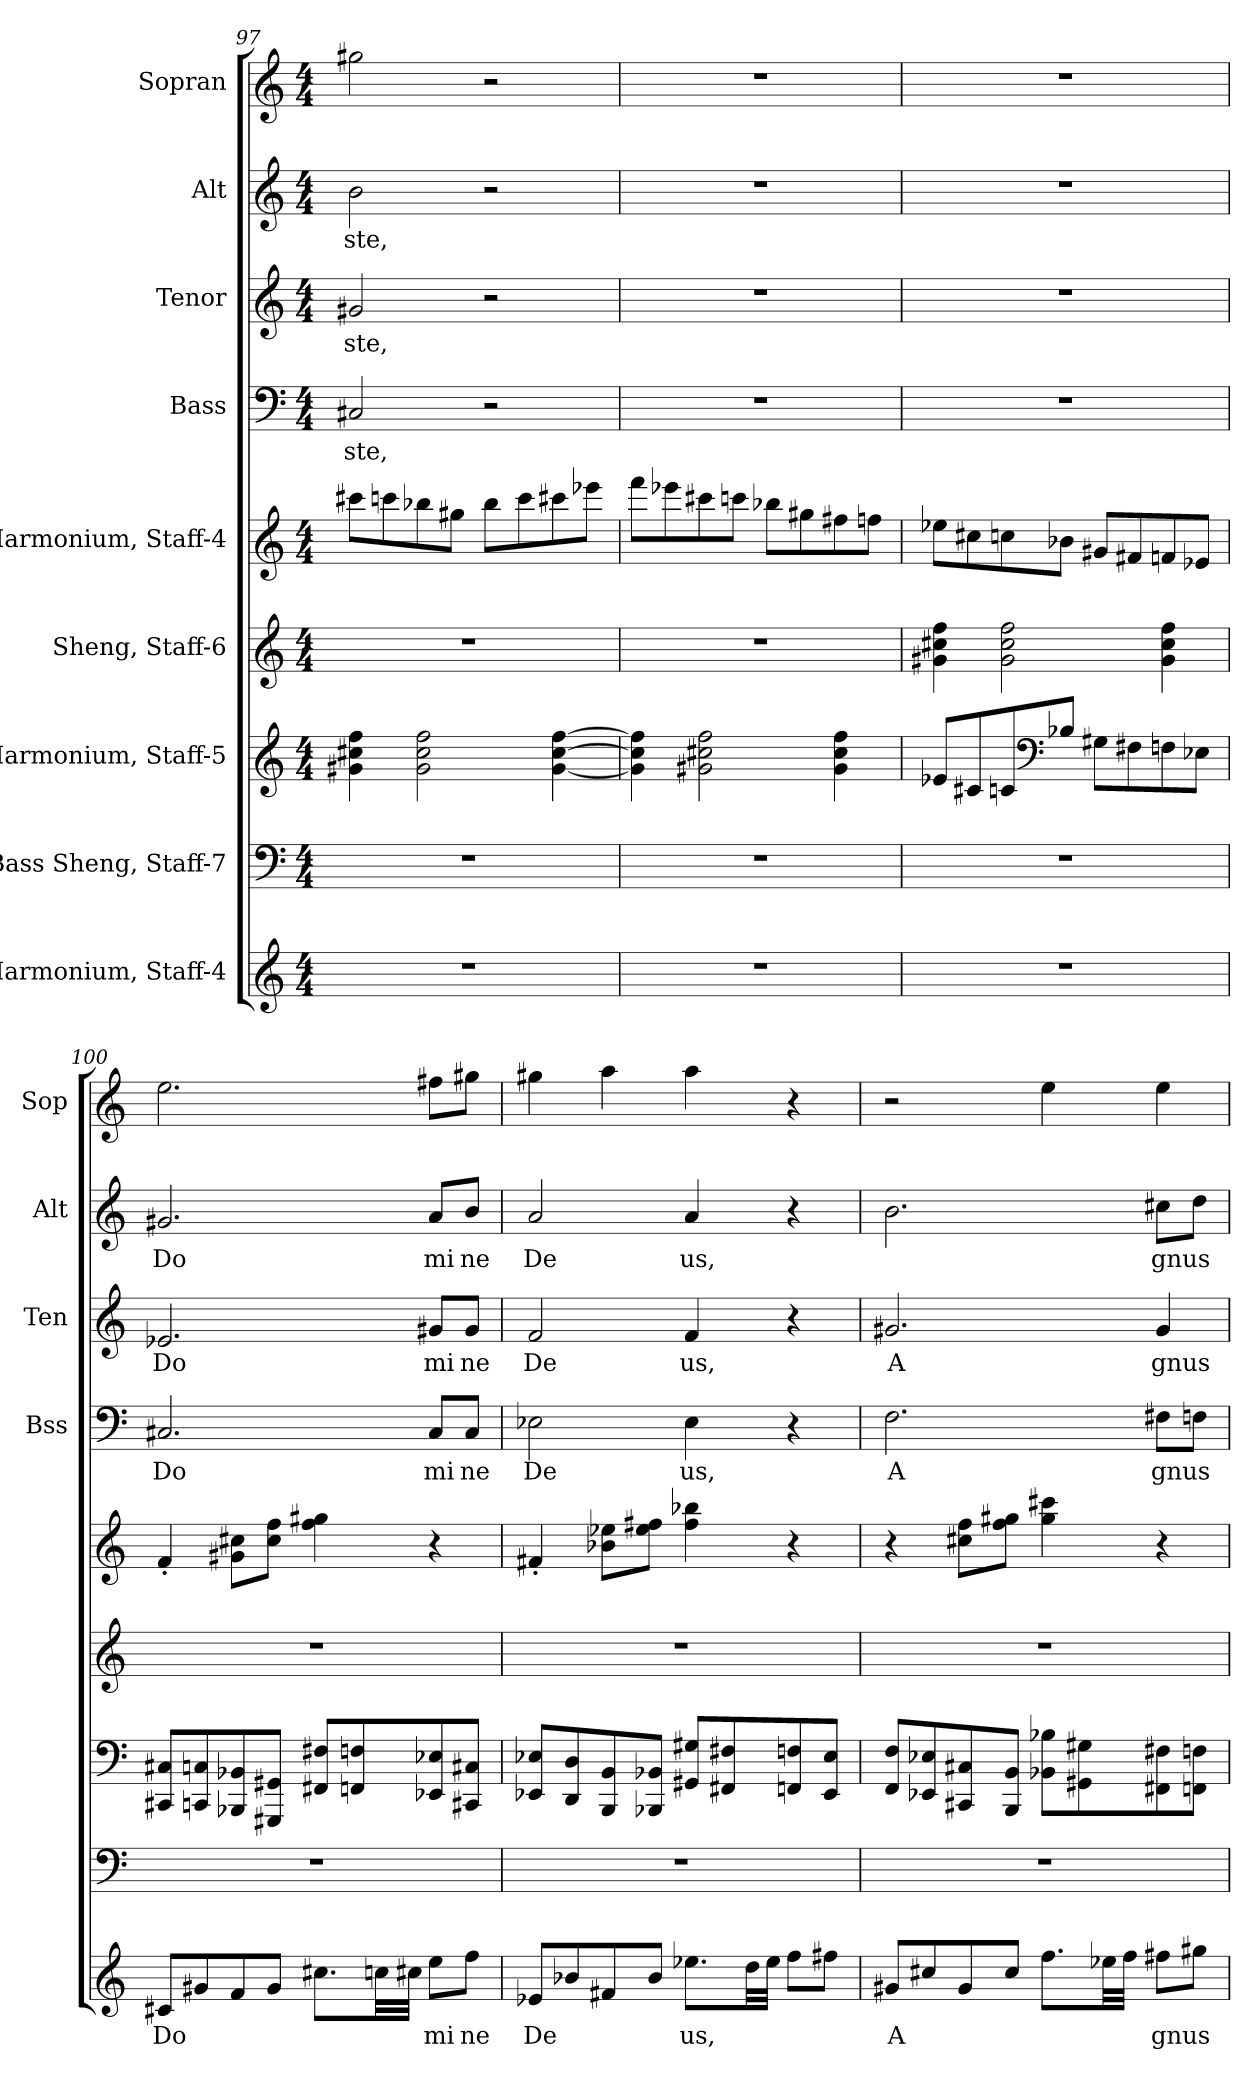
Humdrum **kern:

**kern	**text	**kern	**kern	**kern	**kern	**kern	**text	**kern	**text	**kern	**text	**kern
*part9	*part9	*part8	*part7	*part6	*part5	*part4	*part4	*part3	*part3	*part2	*part2	*part1
*staff9	*staff9	*staff8	*staff7	*staff6	*staff5	*staff4	*staff4	*staff3	*staff3	*staff2	*staff2	*staff1
*I"Harmonium, Staff-4	*	*I"Bass Sheng, Staff-7	*I"Harmonium, Staff-5	*I"Sheng, Staff-6	*I"Harmonium, Staff-4	*I"Bass	*	*I"Tenor	*	*I"Alt	*	*I"Sopran
*	*	*	*	*	*	*I'Bss	*	*I'Ten	*	*I'Alt	*	*I'Sop
*clefG2	*	*clefF4	*clefG2	*clefG2	*clefG2	*clefF4	*	*clefG2	*	*clefG2	*	*clefG2
*	*	*	*	*	*	*	*	*ITrd4c7	*	*ITrd2c3	*	*ITrd2c3
*k[]	*	*k[]	*k[]	*k[]	*k[]	*k[]	*	*k[b-]	*	*k[f#c#g#]	*	*k[f#c#g#]
*M4/4	*	*M4/4	*M4/4	*M4/4	*M4/4	*M4/4	*	*M4/4	*	*M4/4	*	*M4/4
=97	=97	=97	=97	=97	=97	=97	=97	=97	=97	=97	=97	=97
1r	.	1r	4g#X\ 4cc#X\ 4ff\	1r	8ccc#X\L	2C#X/	ste,	2c#X/	ste,	2g#\	ste,	2ee#X\
.	.	.	.	.	8cccn\	.	.	.	.	.	.	.
.	.	.	2g#\ 2cc#\ 2ff\	.	8bb-X\	.	.	.	.	.	.	.
.	.	.	.	.	8gg#X\J	.	.	.	.	.	.	.
.	.	.	.	.	8bb-\L	2r	.	2r	.	2r	.	2r
.	.	.	.	.	8ccc\	.	.	.	.	.	.	.
.	.	.	[4g#\ [4cc#\ [4ff\	.	8ccc#X\	.	.	.	.	.	.	.
.	.	.	.	.	8eee-X\J	.	.	.	.	.	.	.
!!LO:PB:g=z
=98	=98	=98	=98	=98	=98	=98	=98	=98	=98	=98	=98	=98
1r	.	1r	4g#\] 4cc#\] 4ff\]	1r	8fff\L	1r	.	1r	.	1r	.	1r
.	.	.	.	.	8eee-X\	.	.	.	.	.	.	.
.	.	.	2g#X\ 2cc#X\ 2ff\	.	8ccc#X\	.	.	.	.	.	.	.
.	.	.	.	.	8cccn\J	.	.	.	.	.	.	.
.	.	.	.	.	8bb-X\L	.	.	.	.	.	.	.
.	.	.	.	.	8gg#X\	.	.	.	.	.	.	.
.	.	.	4g#\ 4cc#\ 4ff\	.	8ff#X\	.	.	.	.	.	.	.
.	.	.	.	.	8ffn\J	.	.	.	.	.	.	.
=99	=99	=99	=99	=99	=99	=99	=99	=99	=99	=99	=99	=99
1r	.	1r	8e-X/L	4g#X\ 4cc#X\ 4ff\	8ee-X\L	1r	.	1r	.	1r	.	1r
.	.	.	8c#X/	.	8cc#X\	.	.	.	.	.	.	.
.	.	.	8cn/	2g#\ 2cc#\ 2ff\	8ccn\	.	.	.	.	.	.	.
*	*	*	*clefF4	*	*	*	*	*	*	*	*	*
.	.	.	8B-X/J	.	8b-X\J	.	.	.	.	.	.	.
.	.	.	8G#X\L	.	8g#X/L	.	.	.	.	.	.	.
.	.	.	8F#X\	.	8f#X/	.	.	.	.	.	.	.
.	.	.	8Fn\	4g#\ 4cc#\ 4ff\	8fn/	.	.	.	.	.	.	.
.	.	.	8E-X\J	.	8e-X/J	.	.	.	.	.	.	.
!!LO:PB:g=z
=100	=100	=100	=100	=100	=100	=100	=100	=100	=100	=100	=100	=100
8c#X/L	Do	1r	8CC#X/ 8C#X/L	1r	4f'/	2.C#X/	Do	2.A-X/	Do	2.e#X/	Do	2.cc#\
8g#X/	.	.	8CCn/ 8Cn/	.	.	.	.	.	.	.	.	.
8f/	.	.	8BBB-X/ 8BB-X/	.	8g#X\ 8cc#X\L	.	.	.	.	.	.	.
8g#/J	.	.	8GGG#X/ 8GG#X/J	.	8cc#\ 8ff\J	.	.	.	.	.	.	.
8.cc#X\L	.	.	8FF#X/ 8F#X/L	.	4ff\ 4gg#X\	.	.	.	.	.	.	.
.	.	.	8FFn/ 8Fn/	.	.	.	.	.	.	.	.	.
32ccn\LL	.	.	.	.	.	.	.	.	.	.	.	.
32cc#X\JJJ	.	.	.	.	.	.	.	.	.	.	.	.
8ee\L	mi	.	8EE-X/ 8E-X/	.	4r	8C#/L	mi	8c#X/L	mi	8f#/L	mi	8dd#X\L
8ff\J	ne	.	8CC#X/ 8C#X/J	.	.	8C#/J	ne	8c#/J	ne	8g#/J	ne	8ee#X\J
=101	=101	=101	=101	=101	=101	=101	=101	=101	=101	=101	=101	=101
8e-X/L	De	1r	8EE-X/ 8E-X/L	1r	4f#X'/	2E-X\	De	2B-/	De	2f#/	De	4ee#X\
8b-X/	.	.	8DD/ 8D/	.	.	.	.	.	.	.	.	.
8f#X/	.	.	8BBB/ 8BB/	.	8b-X\ 8ee-X\L	.	.	.	.	.	.	4ff#\
8b-/J	.	.	8BBB-X/ 8BB-X/J	.	8ee-\ 8ff#X\J	.	.	.	.	.	.	.
8.ee-X\L	us,	.	8GG#X/ 8G#X/L	.	4ff#\ 4bb-X\	4E-\	us,	4B-/	us,	4f#/	us,	4ff#\
.	.	.	8FF#X/ 8F#X/	.	.	.	.	.	.	.	.	.
32dd\LL	.	.	.	.	.	.	.	.	.	.	.	.
32ee-\JJJ	.	.	.	.	.	.	.	.	.	.	.	.
8ff\L	.	.	8FFn/ 8Fn/	.	4r	4r	.	4r	.	4r	.	4r
8ff#X\J	.	.	8EE-/ 8E-/J	.	.	.	.	.	.	.	.	.
!!LO:PB:g=z
=102	=102	=102	=102	=102	=102	=102	=102	=102	=102	=102	=102	=102
8g#X/L	A	1r	8FF/ 8F/L	1r	4r	2.F\	A	2.c#X/	A	2.g#\	.	2r
8cc#X/	.	.	8EE-X/ 8E-X/	.	.	.	.	.	.	.	.	.
8g#/	.	.	8CC#X/ 8C#X/	.	8cc#X\ 8ff\L	.	.	.	.	.	.	.
8cc#/J	.	.	8BBB/ 8BB/J	.	8ff\ 8gg#X\J	.	.	.	.	.	.	.
8.ff\L	.	.	8BB-X\ 8B-X\L	.	4gg#\ 4ccc#X\	.	.	.	.	.	.	4cc#\
.	.	.	8GG#X\ 8G#X\	.	.	.	.	.	.	.	.	.
32ee-X\LL	.	.	.	.	.	.	.	.	.	.	.	.
32ff\JJJ	.	.	.	.	.	.	.	.	.	.	.	.
8ff#X\L	gnus	.	8FF#X\ 8F#X\	.	4r	8F#X\L	gnus	4c#/	gnus	8a#X\L	gnus	4cc#\
8gg#X\J	.	.	8FFn\ 8Fn\J	.	.	8Fn\J	.	.	.	8b\J	.	.
=	=	=	=	=	=	=	=	=	=	=	=	=
*-	*-	*-	*-	*-	*-	*-	*-	*-	*-	*-	*-	*-
